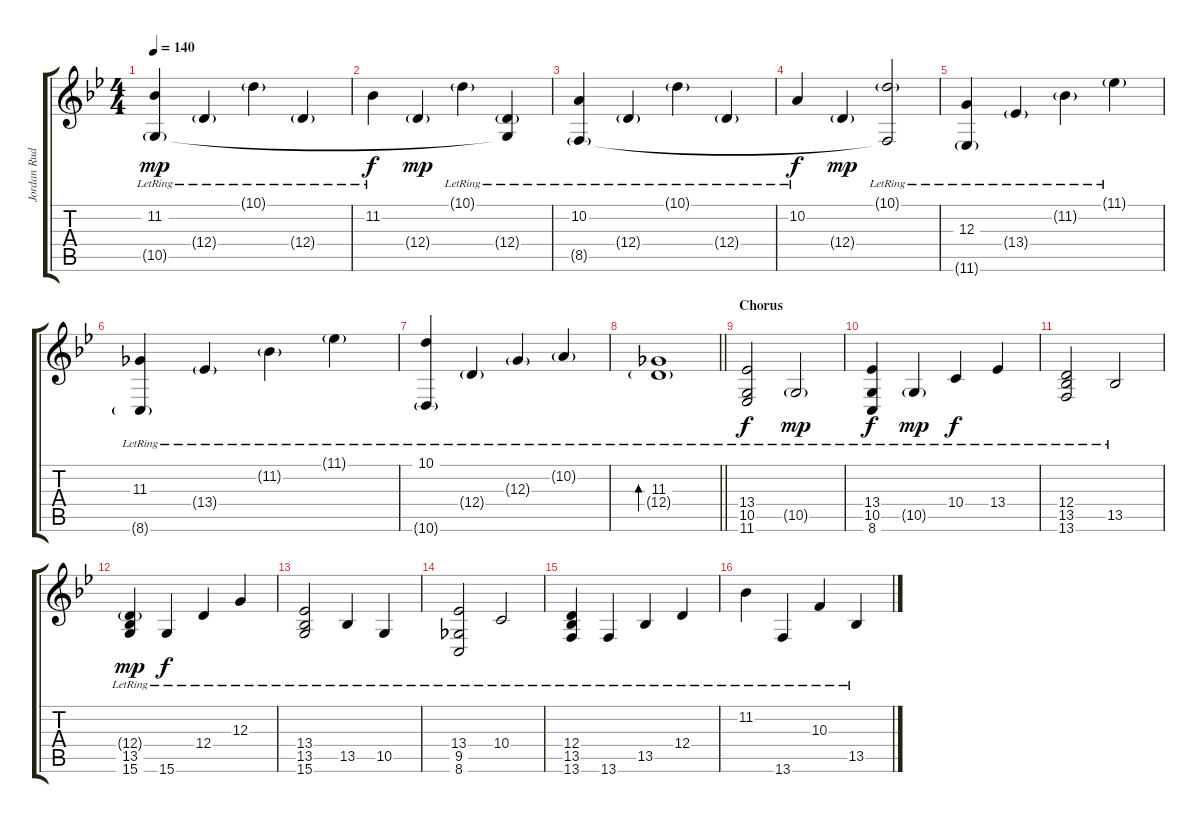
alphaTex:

\track ("Jordan Rudess" "Jordan Rud") {instrument brightacousticpiano}
\staff {score tabs}
\tuning (E4 B3 G3 D3 A2 E2) {hide}
\ts (4 4)
\tempo 140
\clef g2
\ks bb
(11.2{lr} 10.5{g}).4{dy mp} 12.4{g lr}.4 10.1{g lr}.4 12.4{g lr}.4 |
11.2{lr}.4{dy f} 12.4{g}.4{dy mp} 10.1{g lr}.4 (12.4{g lr} 10.5{t}).4 |
(10.2{lr} 8.5{g}).4 12.4{g lr}.4 10.1{g lr}.4 12.4{g lr}.4 |
10.2{lr}.4{dy f} 12.4{g}.4{dy mp} (10.1{g lr} 8.5{t}).2 |
(12.3{lr} 11.6{g lr}).4 13.4{g lr}.4 11.2{g lr}.4 11.1{g lr}.4 |
(11.3{lr} 8.6{g lr}).4 13.4{g lr}.4 11.2{g lr}.4 11.1{g lr}.4 |
(10.1{lr} 10.6{g lr}).4 12.4{g lr}.4 12.3{g lr}.4 10.2{g lr}.4 |
\barLineRight lightlight
(11.3{lr} 12.4{g lr}).1{bd 120} |
\section ("" "Chorus")
(13.4{lr} 10.5{lr} 11.6{lr}).2{dy f} 10.5{g lr}.2{dy mp} |
(13.4{lr} 10.5{lr} 8.6{lr}).4{dy f} 10.5{g lr}.4{dy mp} 10.4{lr}.4{dy f} 13.4{lr}.4 |
(12.4{lr} 13.5{lr} 13.6{lr}).2 13.5{lr}.2 |
(12.4{g lr} 13.5{lr} 15.6{lr}).4{dy mp} 15.6{lr}.4{dy f} 12.4{lr}.4 12.3{lr}.4 |
(13.4{lr} 13.5{lr} 15.6{lr}).2 13.5{lr}.4 10.5{lr}.4 |
(13.4{lr} 9.5{lr} 8.6{lr}).2 10.4{lr}.2 |
(12.4{lr} 13.5{lr} 13.6{lr}).4 13.6{lr}.4 13.5{lr}.4 12.4{lr}.4 |
11.2{lr}.4 13.6{lr}.4 10.3{lr}.4 13.5{lr}.4
